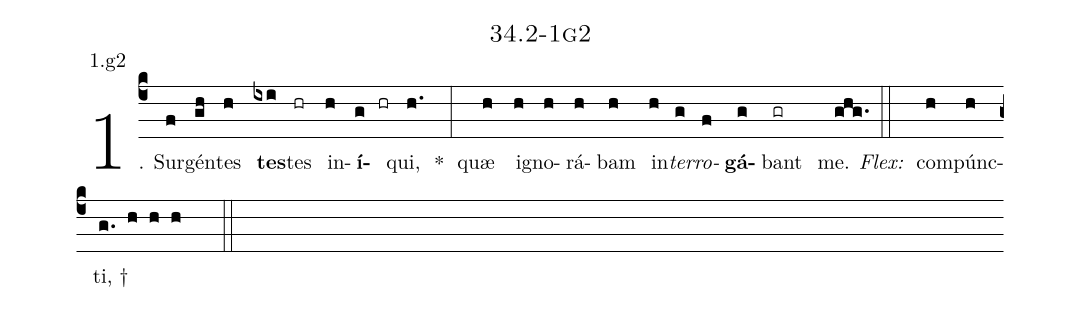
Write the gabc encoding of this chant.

name: 34.2-1g2;
annotation: 1.g2;
%%
(c4)1. Sur(f)gén(gh)tes(h) <b>tes</b>(ixi)tes(hr) in(h)<b>í</b>(g hr)qui,(h.) *(:) quæ(h) i(h)gno(h)rá(h)bam(h) in(h)<i>ter</i>(g)<i>ro</i>(f)<b>gá</b>(g)bant(gr) me.(ghg.) (::)
<i>Flex:</i>()  com(h)púnc(h)ti, †(g. h h h  ::)

%E(h) u(h) o(g) u(f) a(g) e.(ghg.) (::)
